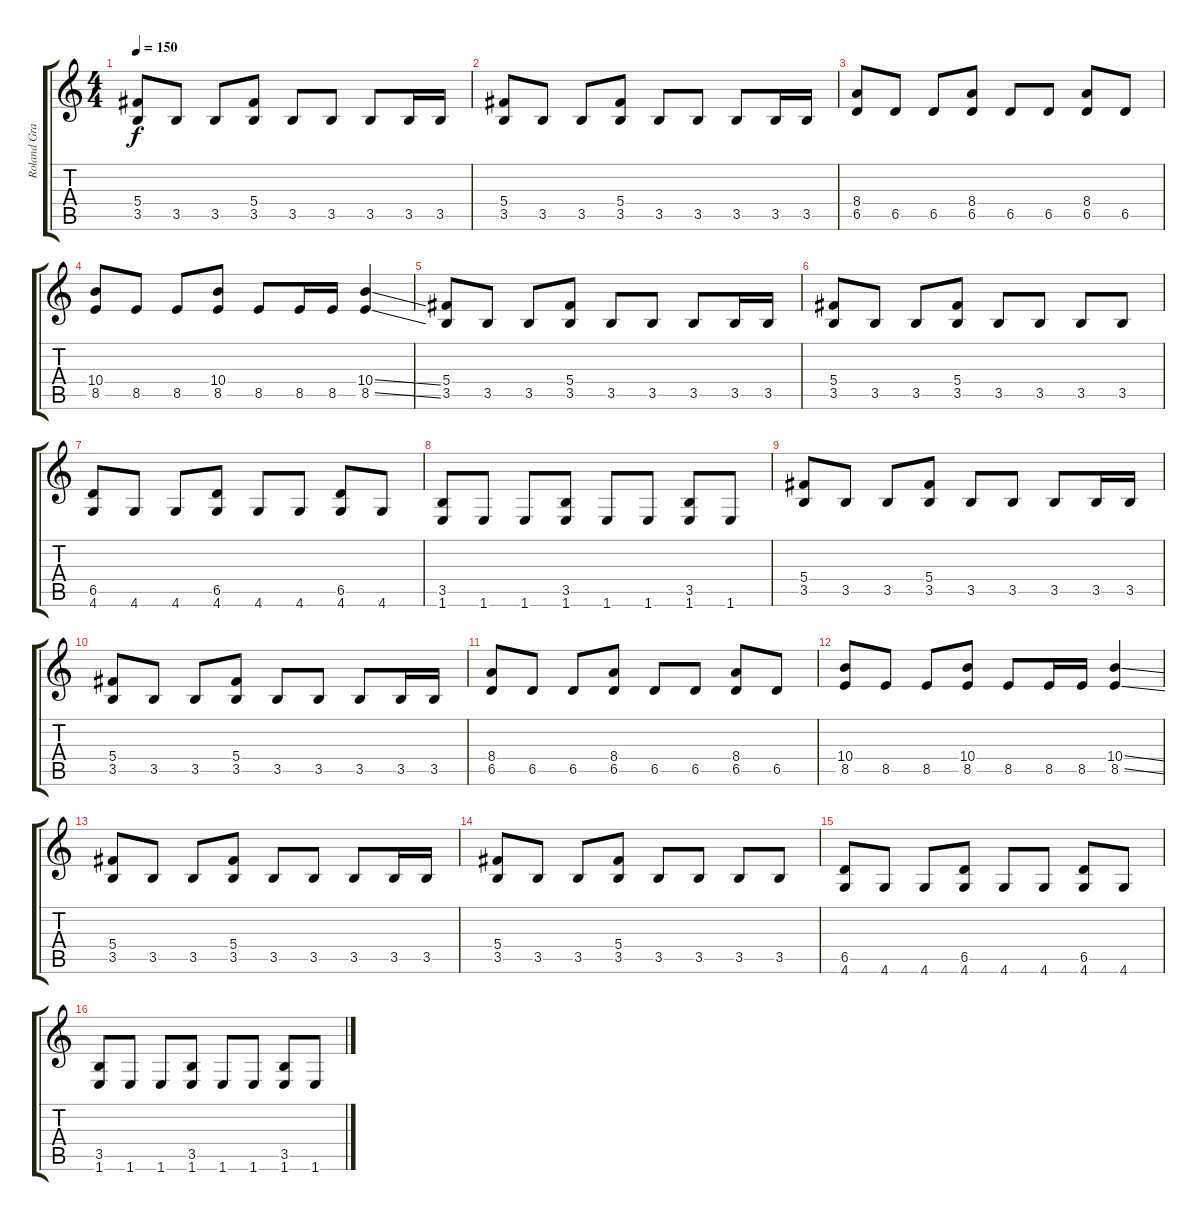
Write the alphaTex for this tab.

\track ("Roland Grapow 1" "Roland Gra") {instrument distortionguitar}
\staff {score tabs}
\tuning (Eb4 Bb3 Gb3 Db3 Ab2 Eb2) {hide}
\ts (4 4)
\tempo 150
\clef g2
\ks c
(5.4 3.5).8{dy f} 3.5.8 3.5.8 (5.4 3.5).8 3.5.8 3.5.8 3.5.8 3.5.16 3.5.16 |
(5.4 3.5).8 3.5.8 3.5.8 (5.4 3.5).8 3.5.8 3.5.8 3.5.8 3.5.16 3.5.16 |
(8.4 6.5).8 6.5.8 6.5.8 (8.4 6.5).8 6.5.8 6.5.8 (8.4 6.5).8 6.5.8 |
(10.4 8.5).8 8.5.8 8.5.8 (10.4 8.5).8 8.5.8 8.5.16 8.5.16 (10.4{ss} 8.5{ss}).4 |
(5.4 3.5).8 3.5.8 3.5.8 (5.4 3.5).8 3.5.8 3.5.8 3.5.8 3.5.16 3.5.16 |
(5.4 3.5).8 3.5.8 3.5.8 (5.4 3.5).8 3.5.8 3.5.8 3.5.8 3.5.8 |
(6.5 4.6).8 4.6.8 4.6.8 (6.5 4.6).8 4.6.8 4.6.8 (6.5 4.6).8 4.6.8 |
(3.5 1.6).8 1.6.8 1.6.8 (3.5 1.6).8 1.6.8 1.6.8 (3.5 1.6).8 1.6.8 |
(5.4 3.5).8 3.5.8 3.5.8 (5.4 3.5).8 3.5.8 3.5.8 3.5.8 3.5.16 3.5.16 |
(5.4 3.5).8 3.5.8 3.5.8 (5.4 3.5).8 3.5.8 3.5.8 3.5.8 3.5.16 3.5.16 |
(8.4 6.5).8 6.5.8 6.5.8 (8.4 6.5).8 6.5.8 6.5.8 (8.4 6.5).8 6.5.8 |
(10.4 8.5).8 8.5.8 8.5.8 (10.4 8.5).8 8.5.8 8.5.16 8.5.16 (10.4{ss} 8.5{ss}).4 |
(5.4 3.5).8 3.5.8 3.5.8 (5.4 3.5).8 3.5.8 3.5.8 3.5.8 3.5.16 3.5.16 |
(5.4 3.5).8 3.5.8 3.5.8 (5.4 3.5).8 3.5.8 3.5.8 3.5.8 3.5.8 |
(6.5 4.6).8 4.6.8 4.6.8 (6.5 4.6).8 4.6.8 4.6.8 (6.5 4.6).8 4.6.8 |
(3.5 1.6).8 1.6.8 1.6.8 (3.5 1.6).8 1.6.8 1.6.8 (3.5 1.6).8 1.6.8
